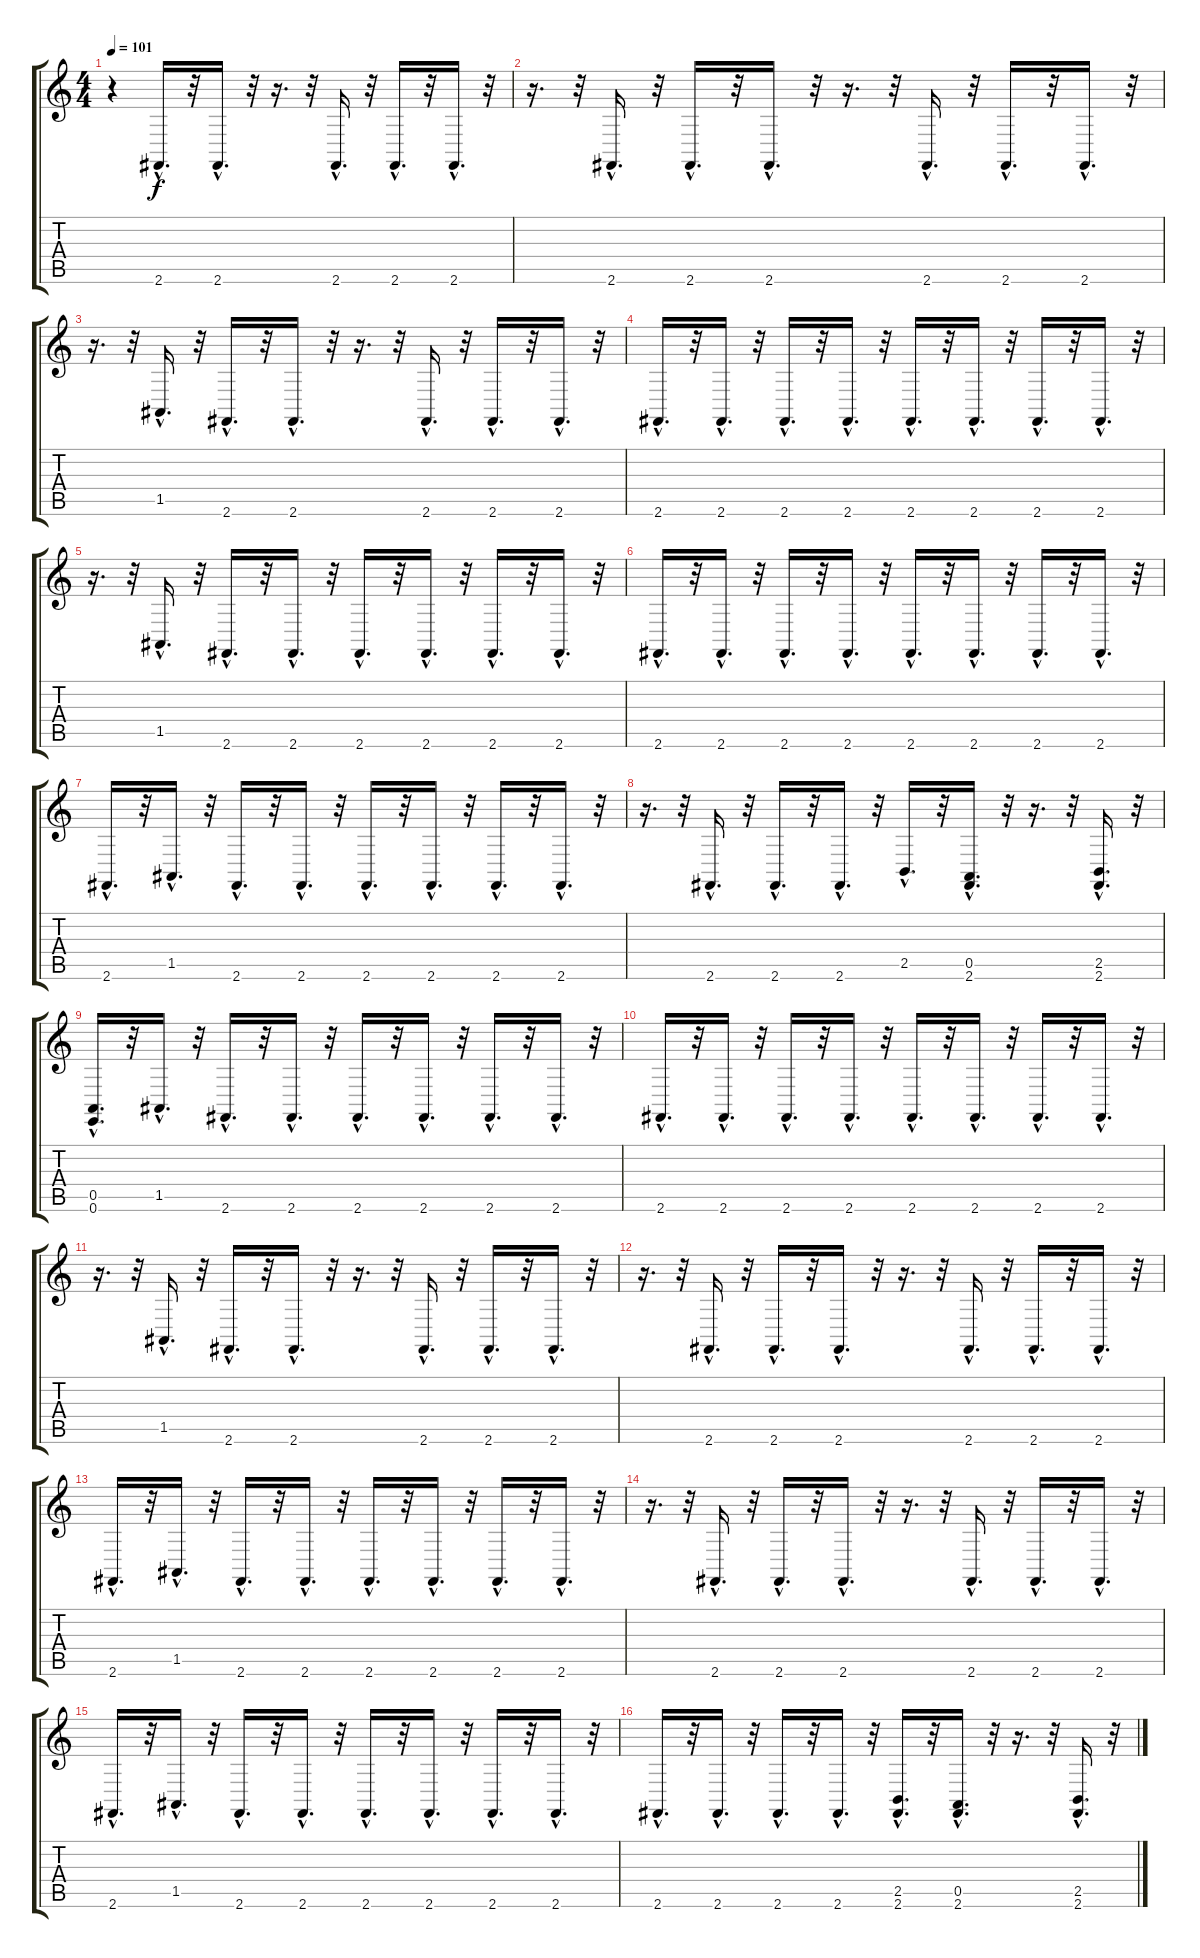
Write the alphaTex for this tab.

\track "" {instrument acousticgrandpiano}
\staff {score tabs}
\tuning (E4 B3 G3 D3 A2 E2) {hide}
\ts (4 4)
\tempo 101
\clef g2
\ks c
r.4{dy f instrument acousticgrandpiano} 2.6{hac}.16{d} r.32 2.6{hac}.16{d} r.32 r.16{d} r.32 2.6{hac}.16{d} r.32 2.6{hac}.16{d} r.32 2.6{hac}.16{d} r.32 |
r.16{d} r.32 2.6{hac}.16{d} r.32 2.6{hac}.16{d} r.32 2.6{hac}.16{d} r.32 r.16{d} r.32 2.6{hac}.16{d} r.32 2.6{hac}.16{d} r.32 2.6{hac}.16{d} r.32 |
r.16{d} r.32 1.5{hac}.16{d} r.32 2.6{hac}.16{d} r.32 2.6{hac}.16{d} r.32 r.16{d} r.32 2.6{hac}.16{d} r.32 2.6{hac}.16{d} r.32 2.6{hac}.16{d} r.32 |
2.6{hac}.16{d} r.32 2.6{hac}.16{d} r.32 2.6{hac}.16{d} r.32 2.6{hac}.16{d} r.32 2.6{hac}.16{d} r.32 2.6{hac}.16{d} r.32 2.6{hac}.16{d} r.32 2.6{hac}.16{d} r.32 |
r.16{d} r.32 1.5{hac}.16{d} r.32 2.6{hac}.16{d} r.32 2.6{hac}.16{d} r.32 2.6{hac}.16{d} r.32 2.6{hac}.16{d} r.32 2.6{hac}.16{d} r.32 2.6{hac}.16{d} r.32 |
2.6{hac}.16{d} r.32 2.6{hac}.16{d} r.32 2.6{hac}.16{d} r.32 2.6{hac}.16{d} r.32 2.6{hac}.16{d} r.32 2.6{hac}.16{d} r.32 2.6{hac}.16{d} r.32 2.6{hac}.16{d} r.32 |
2.6{hac}.16{d} r.32 1.5{hac}.16{d} r.32 2.6{hac}.16{d} r.32 2.6{hac}.16{d} r.32 2.6{hac}.16{d} r.32 2.6{hac}.16{d} r.32 2.6{hac}.16{d} r.32 2.6{hac}.16{d} r.32 |
r.16{d} r.32 2.6{hac}.16{d} r.32 2.6{hac}.16{d} r.32 2.6{hac}.16{d} r.32 2.5{hac}.16{d} r.32 (0.5{hac} 2.6{hac}).16{d} r.32 r.16{d} r.32 (2.5{hac} 2.6{hac}).16{d} r.32 |
(0.5{hac} 0.6{hac}).16{d} r.32 1.5{hac}.16{d} r.32 2.6{hac}.16{d} r.32 2.6{hac}.16{d} r.32 2.6{hac}.16{d} r.32 2.6{hac}.16{d} r.32 2.6{hac}.16{d} r.32 2.6{hac}.16{d} r.32 |
2.6{hac}.16{d} r.32 2.6{hac}.16{d} r.32 2.6{hac}.16{d} r.32 2.6{hac}.16{d} r.32 2.6{hac}.16{d} r.32 2.6{hac}.16{d} r.32 2.6{hac}.16{d} r.32 2.6{hac}.16{d} r.32 |
r.16{d} r.32 1.5{hac}.16{d} r.32 2.6{hac}.16{d} r.32 2.6{hac}.16{d} r.32 r.16{d} r.32 2.6{hac}.16{d} r.32 2.6{hac}.16{d} r.32 2.6{hac}.16{d} r.32 |
r.16{d} r.32 2.6{hac}.16{d} r.32 2.6{hac}.16{d} r.32 2.6{hac}.16{d} r.32 r.16{d} r.32 2.6{hac}.16{d} r.32 2.6{hac}.16{d} r.32 2.6{hac}.16{d} r.32 |
2.6{hac}.16{d} r.32 1.5{hac}.16{d} r.32 2.6{hac}.16{d} r.32 2.6{hac}.16{d} r.32 2.6{hac}.16{d} r.32 2.6{hac}.16{d} r.32 2.6{hac}.16{d} r.32 2.6{hac}.16{d} r.32 |
r.16{d} r.32 2.6{hac}.16{d} r.32 2.6{hac}.16{d} r.32 2.6{hac}.16{d} r.32 r.16{d} r.32 2.6{hac}.16{d} r.32 2.6{hac}.16{d} r.32 2.6{hac}.16{d} r.32 |
2.6{hac}.16{d} r.32 1.5{hac}.16{d} r.32 2.6{hac}.16{d} r.32 2.6{hac}.16{d} r.32 2.6{hac}.16{d} r.32 2.6{hac}.16{d} r.32 2.6{hac}.16{d} r.32 2.6{hac}.16{d} r.32 |
2.6{hac}.16{d} r.32 2.6{hac}.16{d} r.32 2.6{hac}.16{d} r.32 2.6{hac}.16{d} r.32 (2.5{hac} 2.6{hac}).16{d} r.32 (0.5{hac} 2.6{hac}).16{d} r.32 r.16{d} r.32 (2.5{hac} 2.6{hac}).16{d} r.32
